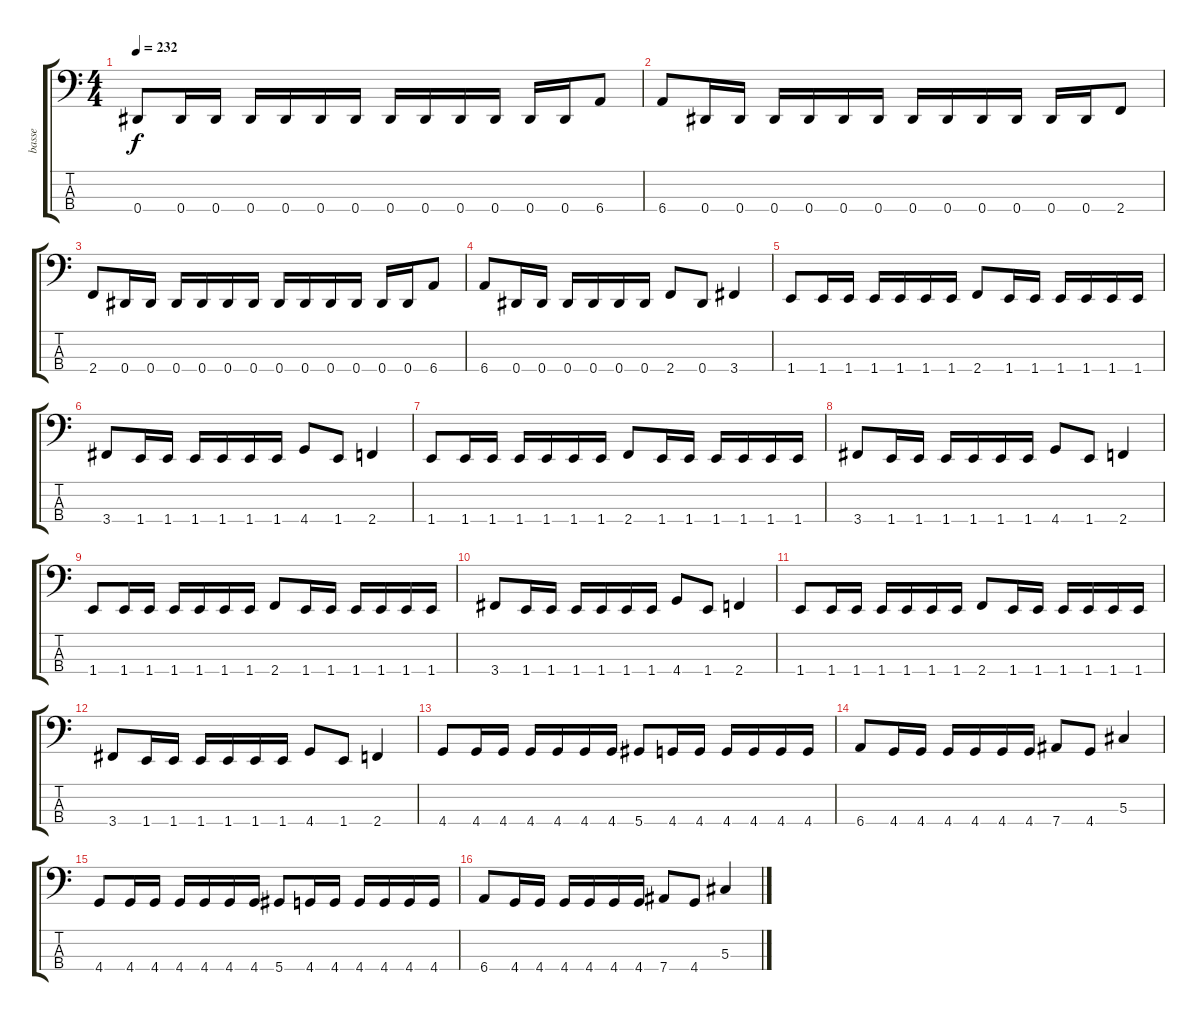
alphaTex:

\track ("basse" "basse") {instrument electricbasspick}
\staff {score tabs}
\tuning (Gb2 Db2 Ab1 Eb1) {hide}
\ts (4 4)
\tempo 232
\clef f4
\ks c
0.4.8{dy f} 0.4.16 0.4.16 0.4.16 0.4.16 0.4.16 0.4.16 0.4.16 0.4.16 0.4.16 0.4.16 0.4.16 0.4.16 6.4.8 |
6.4.8 0.4.16 0.4.16 0.4.16 0.4.16 0.4.16 0.4.16 0.4.16 0.4.16 0.4.16 0.4.16 0.4.16 0.4.16 2.4.8 |
2.4.8 0.4.16 0.4.16 0.4.16 0.4.16 0.4.16 0.4.16 0.4.16 0.4.16 0.4.16 0.4.16 0.4.16 0.4.16 6.4.8 |
6.4.8 0.4.16 0.4.16 0.4.16 0.4.16 0.4.16 0.4.16 2.4.8 0.4.8 3.4.4 |
1.4.8 1.4.16 1.4.16 1.4.16 1.4.16 1.4.16 1.4.16 2.4.8 1.4.16 1.4.16 1.4.16 1.4.16 1.4.16 1.4.16 |
3.4.8 1.4.16 1.4.16 1.4.16 1.4.16 1.4.16 1.4.16 4.4.8 1.4.8 2.4.4 |
1.4.8 1.4.16 1.4.16 1.4.16 1.4.16 1.4.16 1.4.16 2.4.8 1.4.16 1.4.16 1.4.16 1.4.16 1.4.16 1.4.16 |
3.4.8 1.4.16 1.4.16 1.4.16 1.4.16 1.4.16 1.4.16 4.4.8 1.4.8 2.4.4 |
1.4.8 1.4.16 1.4.16 1.4.16 1.4.16 1.4.16 1.4.16 2.4.8 1.4.16 1.4.16 1.4.16 1.4.16 1.4.16 1.4.16 |
3.4.8 1.4.16 1.4.16 1.4.16 1.4.16 1.4.16 1.4.16 4.4.8 1.4.8 2.4.4 |
1.4.8 1.4.16 1.4.16 1.4.16 1.4.16 1.4.16 1.4.16 2.4.8 1.4.16 1.4.16 1.4.16 1.4.16 1.4.16 1.4.16 |
3.4.8 1.4.16 1.4.16 1.4.16 1.4.16 1.4.16 1.4.16 4.4.8 1.4.8 2.4.4 |
4.4.8 4.4.16 4.4.16 4.4.16 4.4.16 4.4.16 4.4.16 5.4.8 4.4.16 4.4.16 4.4.16 4.4.16 4.4.16 4.4.16 |
6.4.8 4.4.16 4.4.16 4.4.16 4.4.16 4.4.16 4.4.16 7.4.8 4.4.8 5.3.4 |
4.4.8 4.4.16 4.4.16 4.4.16 4.4.16 4.4.16 4.4.16 5.4.8 4.4.16 4.4.16 4.4.16 4.4.16 4.4.16 4.4.16 |
6.4.8 4.4.16 4.4.16 4.4.16 4.4.16 4.4.16 4.4.16 7.4.8 4.4.8 5.3.4
